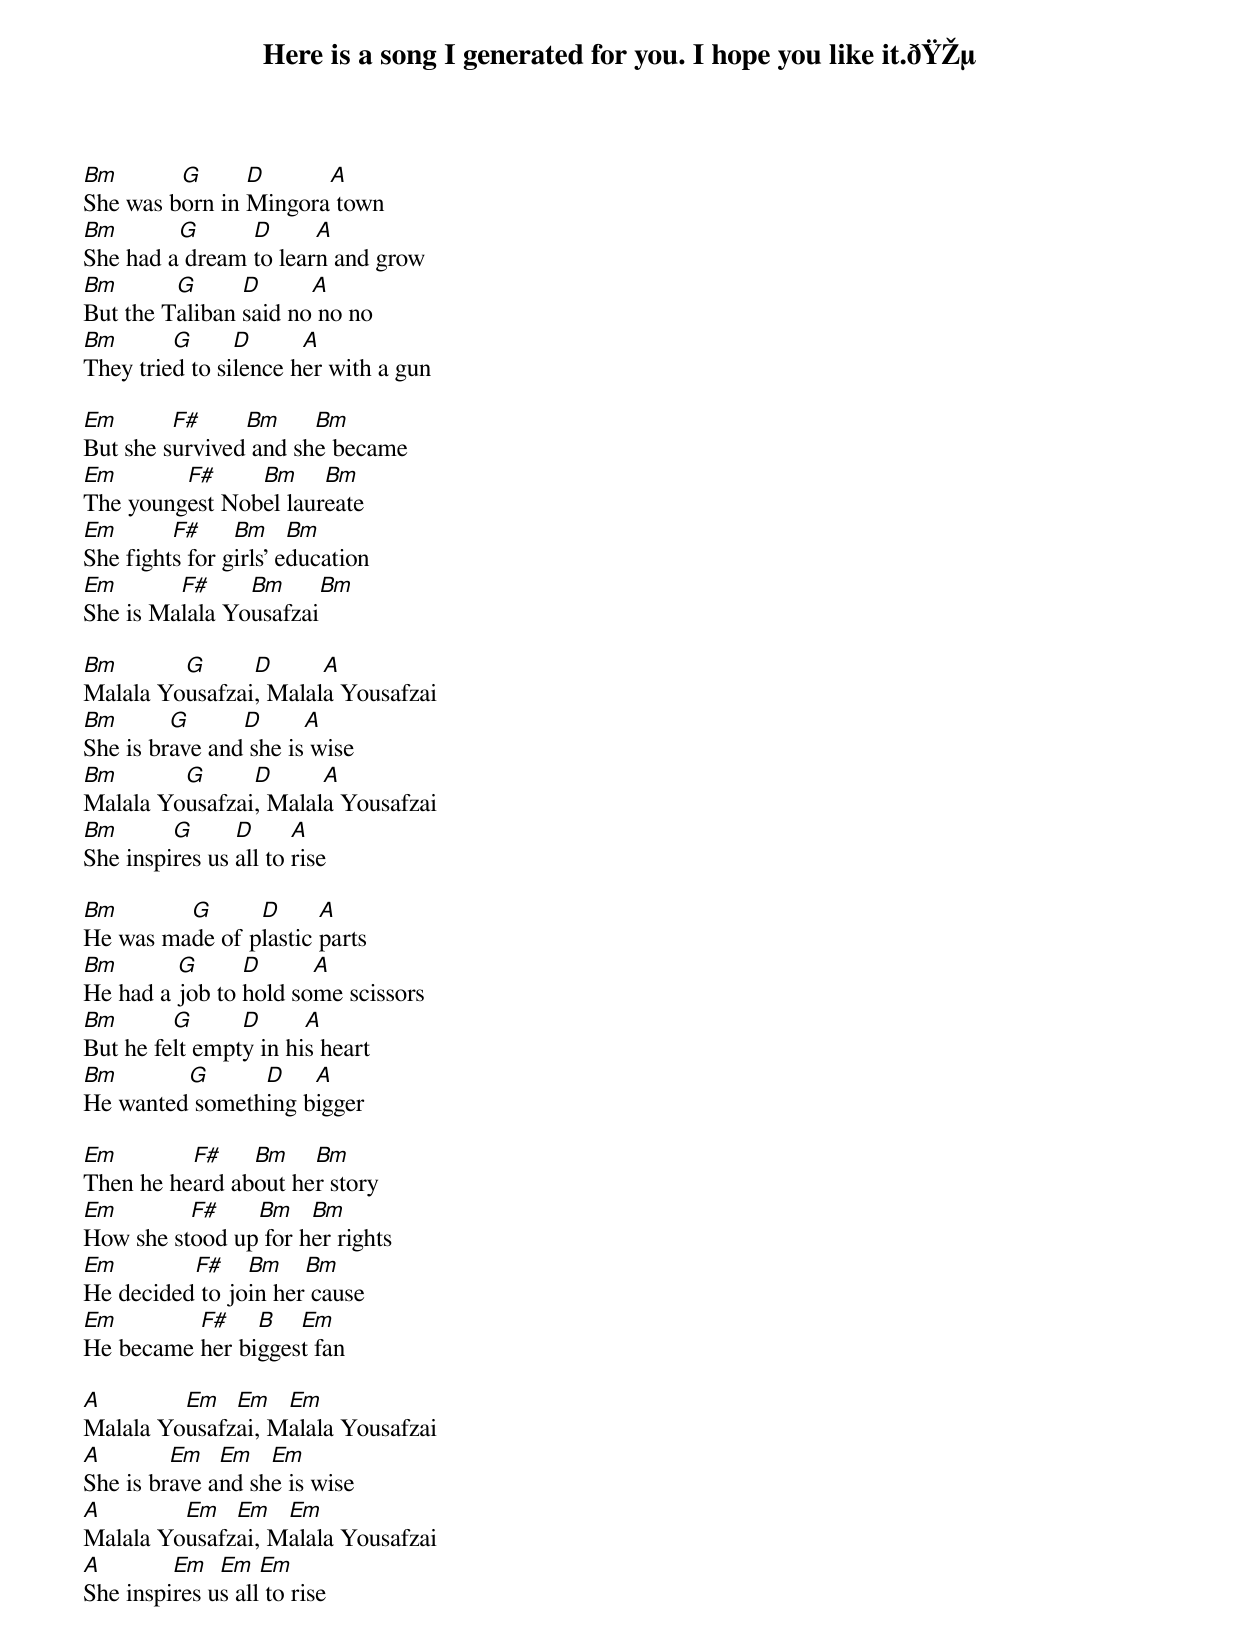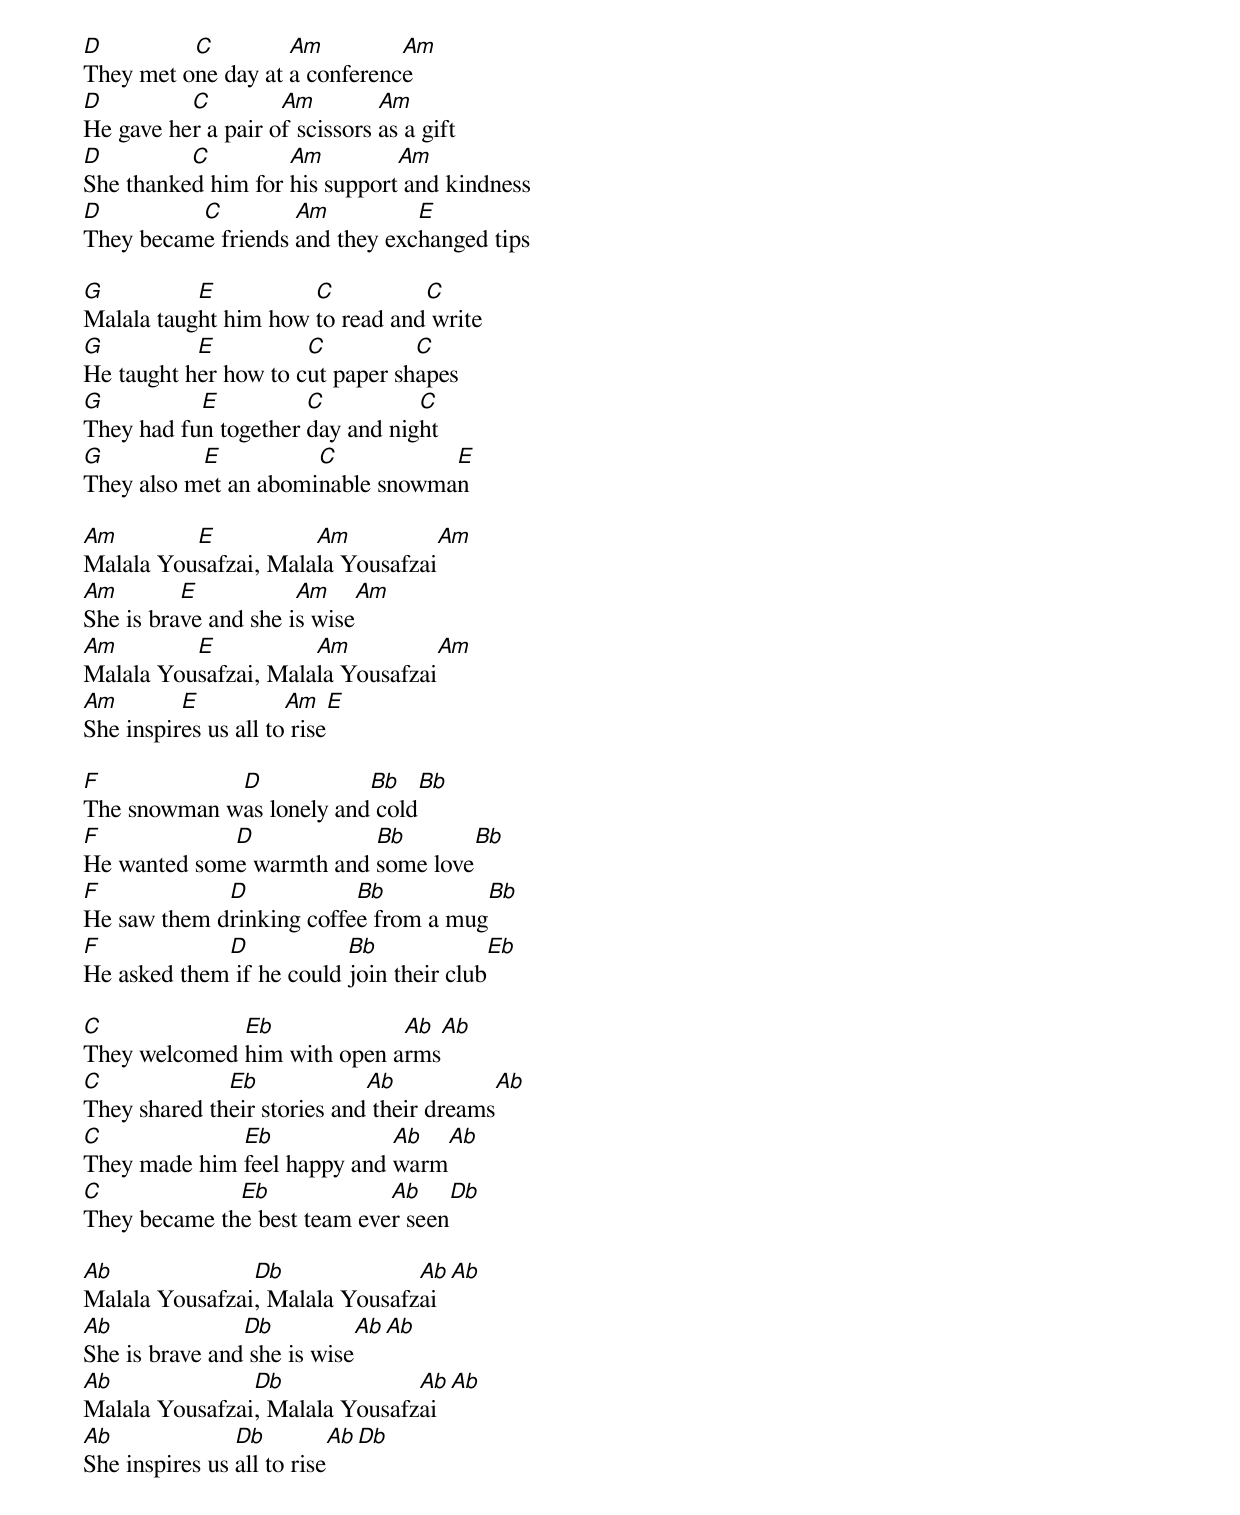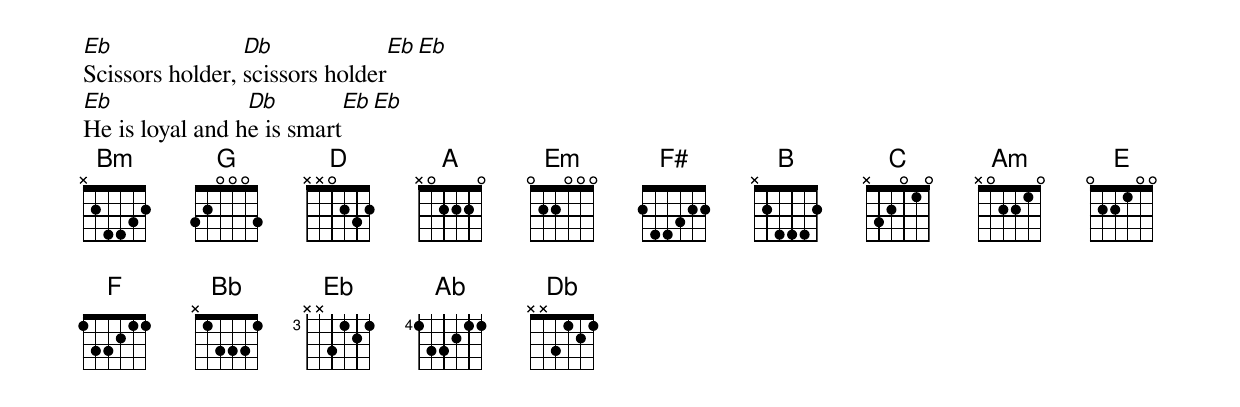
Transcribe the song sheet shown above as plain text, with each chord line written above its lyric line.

Here is a song I generated for you. I hope you like it.ðŸŽµ

Bm       G      D      A
She was born in Mingora town
Bm       G      D      A
She had a dream to learn and grow
Bm       G      D      A
But the Taliban said no no no
Bm       G      D      A
They tried to silence her with a gun

Em       F#     Bm     Bm
But she survived and she became
Em       F#     Bm     Bm
The youngest Nobel laureate
Em       F#     Bm     Bm
She fights for girls' education
Em       F#     Bm     Bm
She is Malala Yousafzai

Bm       G      D      A
Malala Yousafzai, Malala Yousafzai
Bm       G      D      A
She is brave and she is wise
Bm       G      D      A
Malala Yousafzai, Malala Yousafzai
Bm       G      D      A
She inspires us all to rise

Bm       G      D      A
He was made of plastic parts
Bm       G      D      A
He had a job to hold some scissors
Bm       G      D      A
But he felt empty in his heart
Bm       G      D    A
He wanted something bigger

Em        F#    Bm    Bm
Then he heard about her story
Em        F#    Bm    Bm
How she stood up for her rights
Em        F#    Bm    Bm
He decided to join her cause
Em        F#    B   Em
He became her biggest fan

A        Em   Em   Em
Malala Yousafzai, Malala Yousafzai
A        Em   Em   Em
She is brave and she is wise
A        Em   Em   Em
Malala Yousafzai, Malala Yousafzai
A        Em   Em   Em
She inspires us all to rise

D         C         Am         Am
They met one day at a conference
D         C         Am         Am
He gave her a pair of scissors as a gift
D         C         Am         Am
She thanked him for his support and kindness
D         C         Am          E
They became friends and they exchanged tips

G          E          C          C
Malala taught him how to read and write
G          E          C          C
He taught her how to cut paper shapes
G          E          C          C
They had fun together day and night
G          E          C           E
They also met an abominable snowman

Am        E           Am           Am
Malala Yousafzai, Malala Yousafzai
Am        E           Am           Am
She is brave and she is wise
Am        E           Am           Am
Malala Yousafzai, Malala Yousafzai
Am        E           Am            E
She inspires us all to rise

F            D            Bb            Bb
The snowman was lonely and cold
F            D            Bb            Bb
He wanted some warmth and some love
F            D            Bb            Bb
He saw them drinking coffee from a mug
F            D            Bb             Eb
He asked them if he could join their club

C             Eb             Ab             Ab
They welcomed him with open arms
C             Eb             Ab             Ab
They shared their stories and their dreams
C             Eb             Ab             Ab
They made him feel happy and warm
C             Eb             Ab              Db
They became the best team ever seen

Ab              Db              Ab              Ab
Malala Yousafzai, Malala Yousafzai
Ab              Db              Ab              Ab
She is brave and she is wise
Ab              Db              Ab              Ab
Malala Yousafzai, Malala Yousafzai
Ab              Db              Ab               Db
She inspires us all to rise

Eb               Db               Eb               Eb
Scissors holder, scissors holder
Eb               Db               Eb               Eb
He is loyal and he is smart
